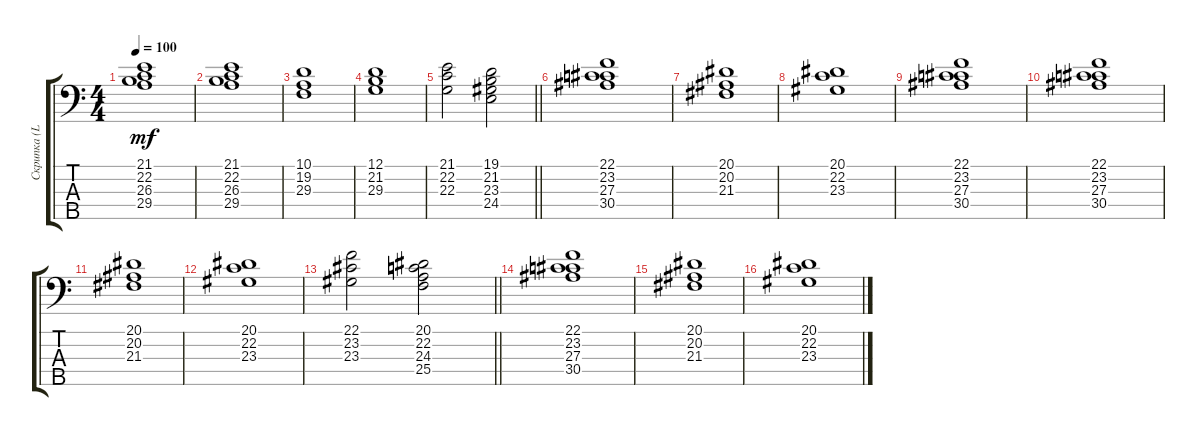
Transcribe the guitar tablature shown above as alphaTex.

\track ("Скрипка (L)" "Скрипка (L") {instrument stringensemble1}
\staff {score tabs}
\tuning (G2 D2 A1 E1 B0) {hide}
\ts (4 4)
\tempo 100
\clef f4
\ks c
(21.1 22.2 26.3 29.4).1{dy mf} |
(21.1 22.2 26.3 29.4).1 |
(10.1 19.2 29.3).1 |
(12.1 21.2 29.3).1 |
\barLineRight lightlight
(21.1 22.2 22.3).2 (19.1 21.2 23.3 24.4).2 |
(22.1 23.2 27.3 30.4).1 |
(20.1 20.2 21.3).1 |
(20.1 22.2 23.3).1 |
(22.1 23.2 27.3 30.4).1 |
(22.1 23.2 27.3 30.4).1 |
(20.1 20.2 21.3).1 |
(20.1 22.2 23.3).1 |
\barLineRight lightlight
(22.1 23.2 23.3).2 (20.1 22.2 24.3 25.4).2 |
(22.1 23.2 27.3 30.4).1 |
(20.1 20.2 21.3).1 |
(20.1 22.2 23.3).1
